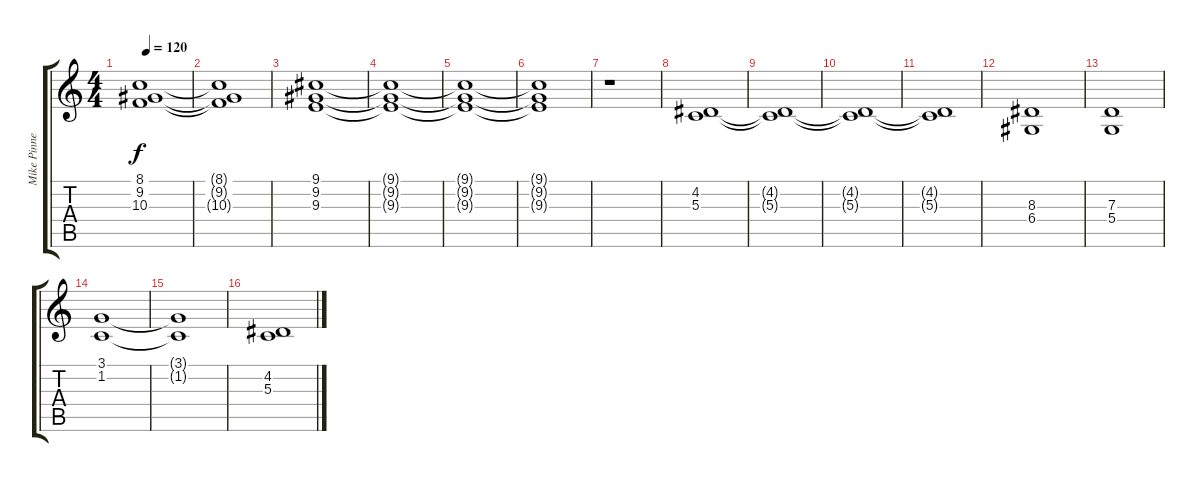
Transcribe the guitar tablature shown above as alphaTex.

\track ("Mike Pinnella (Strings)" "Mike Pinne") {instrument stringensemble1}
\staff {score tabs}
\tuning (E4 B3 G3 D3 A2 E2) {hide}
\ts (4 4)
\tempo 120
\clef g2
\ks c
(8.1 9.2 10.3).1{dy f} |
(8.1{t} 9.2{t} 10.3{t}).1 |
(9.1 9.2 9.3).1 |
(9.1{t} 9.2{t} 9.3{t}).1 |
(9.1{t} 9.2{t} 9.3{t}).1 |
(9.1{t} 9.2{t} 9.3{t}).1 |
r.1 |
(4.2 5.3).1{volume 8 balance 8} |
(4.2{t} 5.3{t}).1 |
(4.2{t} 5.3{t}).1 |
(4.2{t} 5.3{t}).1 |
(8.3 6.4).1 |
(7.3 5.4).1 |
(3.1 1.2).1 |
(3.1{t} 1.2{t}).1 |
(4.2 5.3).1
